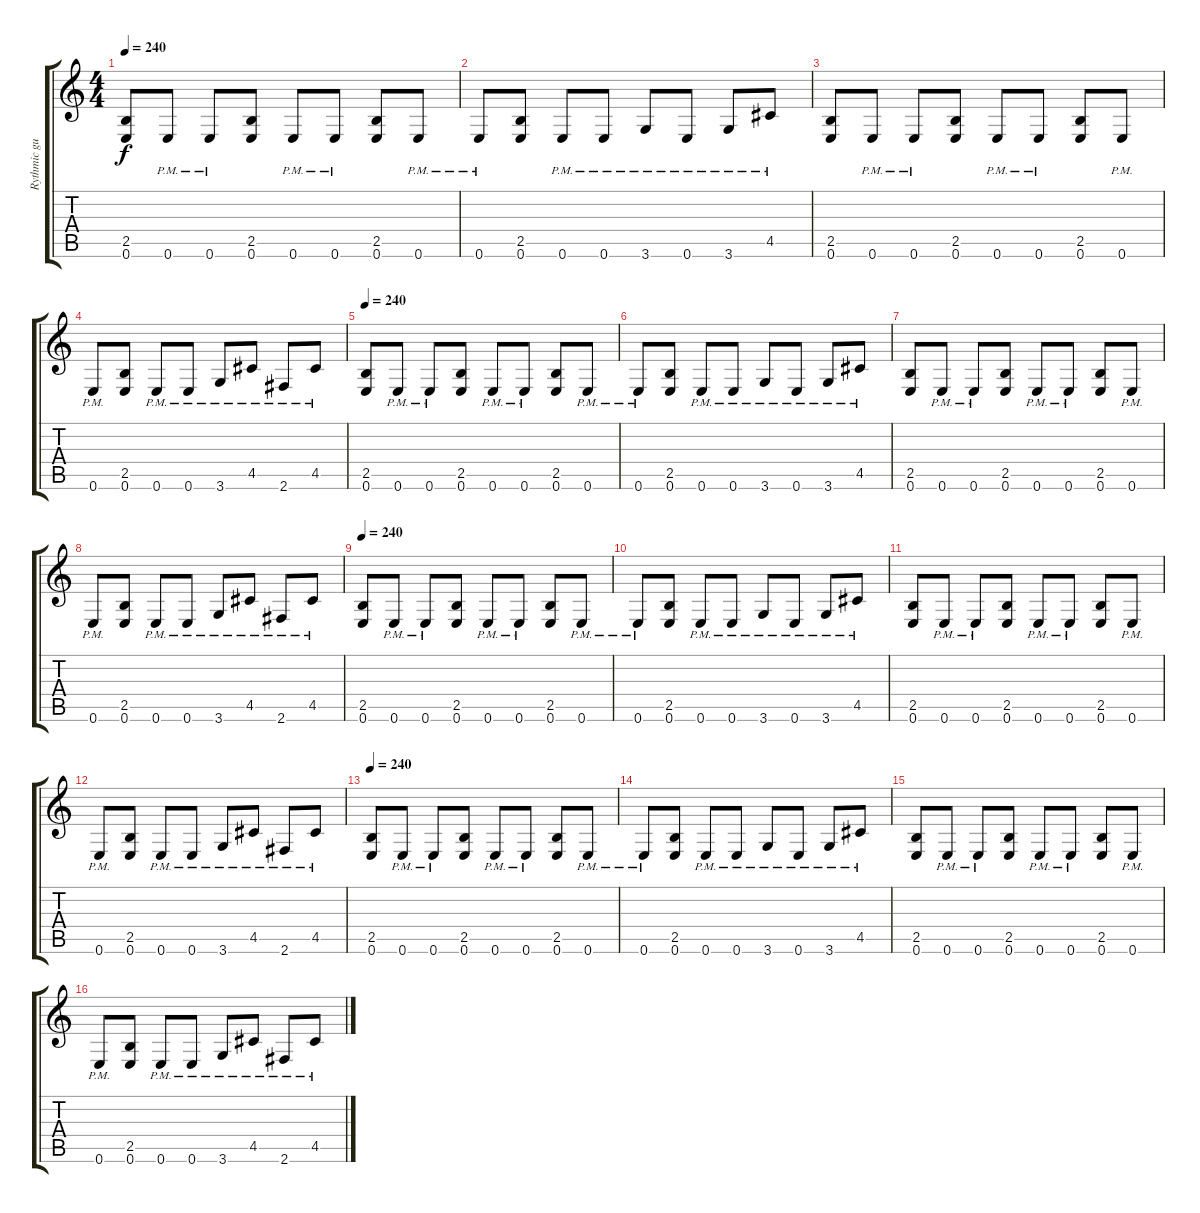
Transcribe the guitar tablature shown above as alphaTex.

\track ("Rythmic guitar" "Rythmic gu") {instrument distortionguitar}
\staff {score tabs}
\tuning (E4 B3 G3 D3 A2 E2) {hide}
\ts (4 4)
\tempo 240
\clef g2
\ks c
(2.5 0.6).8{dy f} 0.6{pm}.8 0.6{pm}.8 (2.5 0.6).8 0.6{pm}.8 0.6{pm}.8 (2.5 0.6).8 0.6{pm}.8 |
0.6{pm}.8 (2.5 0.6).8 0.6{pm}.8 0.6{pm}.8 3.6{pm}.8 0.6{pm}.8 3.6{pm}.8 4.5{pm}.8 |
(2.5 0.6).8 0.6{pm}.8 0.6{pm}.8 (2.5 0.6).8 0.6{pm}.8 0.6{pm}.8 (2.5 0.6).8 0.6{pm}.8 |
0.6{pm}.8 (2.5 0.6).8 0.6{pm}.8 0.6{pm}.8 3.6{pm}.8 4.5{pm}.8 2.6{pm}.8 4.5{pm}.8 |
\tempo 240
(2.5 0.6).8 0.6{pm}.8 0.6{pm}.8 (2.5 0.6).8 0.6{pm}.8 0.6{pm}.8 (2.5 0.6).8 0.6{pm}.8 |
0.6{pm}.8 (2.5 0.6).8 0.6{pm}.8 0.6{pm}.8 3.6{pm}.8 0.6{pm}.8 3.6{pm}.8 4.5{pm}.8 |
(2.5 0.6).8 0.6{pm}.8 0.6{pm}.8 (2.5 0.6).8 0.6{pm}.8 0.6{pm}.8 (2.5 0.6).8 0.6{pm}.8 |
0.6{pm}.8 (2.5 0.6).8 0.6{pm}.8 0.6{pm}.8 3.6{pm}.8 4.5{pm}.8 2.6{pm}.8 4.5{pm}.8 |
\tempo 240
(2.5 0.6).8 0.6{pm}.8 0.6{pm}.8 (2.5 0.6).8 0.6{pm}.8 0.6{pm}.8 (2.5 0.6).8 0.6{pm}.8 |
0.6{pm}.8 (2.5 0.6).8 0.6{pm}.8 0.6{pm}.8 3.6{pm}.8 0.6{pm}.8 3.6{pm}.8 4.5{pm}.8 |
(2.5 0.6).8 0.6{pm}.8 0.6{pm}.8 (2.5 0.6).8 0.6{pm}.8 0.6{pm}.8 (2.5 0.6).8 0.6{pm}.8 |
0.6{pm}.8 (2.5 0.6).8 0.6{pm}.8 0.6{pm}.8 3.6{pm}.8 4.5{pm}.8 2.6{pm}.8 4.5{pm}.8 |
\tempo 240
(2.5 0.6).8 0.6{pm}.8 0.6{pm}.8 (2.5 0.6).8 0.6{pm}.8 0.6{pm}.8 (2.5 0.6).8 0.6{pm}.8 |
0.6{pm}.8 (2.5 0.6).8 0.6{pm}.8 0.6{pm}.8 3.6{pm}.8 0.6{pm}.8 3.6{pm}.8 4.5{pm}.8 |
(2.5 0.6).8 0.6{pm}.8 0.6{pm}.8 (2.5 0.6).8 0.6{pm}.8 0.6{pm}.8 (2.5 0.6).8 0.6{pm}.8 |
0.6{pm}.8 (2.5 0.6).8 0.6{pm}.8 0.6{pm}.8 3.6{pm}.8 4.5{pm}.8 2.6{pm}.8 4.5{pm}.8
